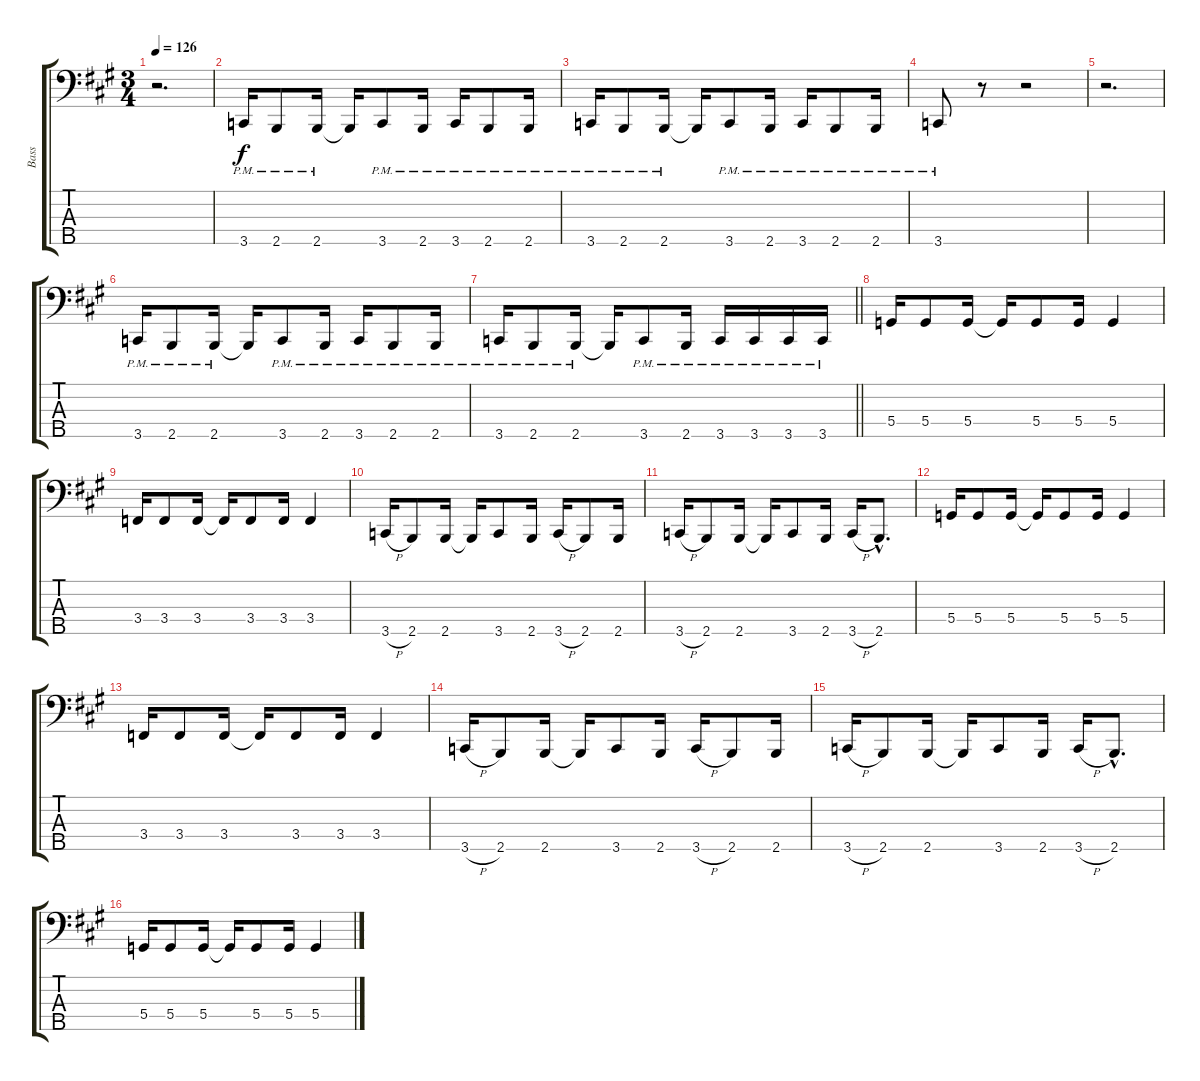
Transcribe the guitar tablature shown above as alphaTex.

\track ("Bass" "Bass") {instrument electricbasspick}
\staff {score tabs}
\tuning (F2 C2 G1 D1 A0) {hide}
\ts (3 4)
\tempo 126
\clef f4
\ks f#minor
r.2{d dy f} |
3.5{pm}.16 2.5{pm}.8 2.5{pm}.16 2.5{t}.16 3.5{pm}.8 2.5{pm}.16 3.5{pm}.16 2.5{pm}.8 2.5{pm}.16 |
3.5{pm}.16 2.5{pm}.8 2.5{pm}.16 2.5{t}.16 3.5{pm}.8 2.5{pm}.16 3.5{pm}.16 2.5{pm}.8 2.5{pm}.16 |
3.5{pm}.8 r.8 r.2 |
r.2{d} |
3.5{pm}.16 2.5{pm}.8 2.5{pm}.16 2.5{t}.16 3.5{pm}.8 2.5{pm}.16 3.5{pm}.16 2.5{pm}.8 2.5{pm}.16 |
\barLineRight lightlight
3.5{pm}.16 2.5{pm}.8 2.5{pm}.16 2.5{t}.16 3.5{pm}.8 2.5{pm}.16 3.5{pm}.16 3.5{pm}.16 3.5{pm}.16 3.5{pm}.16 |
5.4.16 5.4.8 5.4.16 5.4{t}.16 5.4.8 5.4.16 5.4.4 |
3.4.16 3.4.8 3.4.16 3.4{t}.16 3.4.8 3.4.16 3.4.4 |
3.5{h}.16 2.5.8 2.5.16 2.5{t}.16 3.5.8 2.5.16 3.5{h}.16 2.5.8 2.5.16 |
3.5{h}.16 2.5.8 2.5.16 2.5{t}.16 3.5.8 2.5.16 3.5{h}.16 2.5{hac}.8{d} |
5.4.16 5.4.8 5.4.16 5.4{t}.16 5.4.8 5.4.16 5.4.4 |
3.4.16 3.4.8 3.4.16 3.4{t}.16 3.4.8 3.4.16 3.4.4 |
3.5{h}.16 2.5.8 2.5.16 2.5{t}.16 3.5.8 2.5.16 3.5{h}.16 2.5.8 2.5.16 |
3.5{h}.16 2.5.8 2.5.16 2.5{t}.16 3.5.8 2.5.16 3.5{h}.16 2.5{hac}.8{d} |
5.4.16 5.4.8 5.4.16 5.4{t}.16 5.4.8 5.4.16 5.4.4
